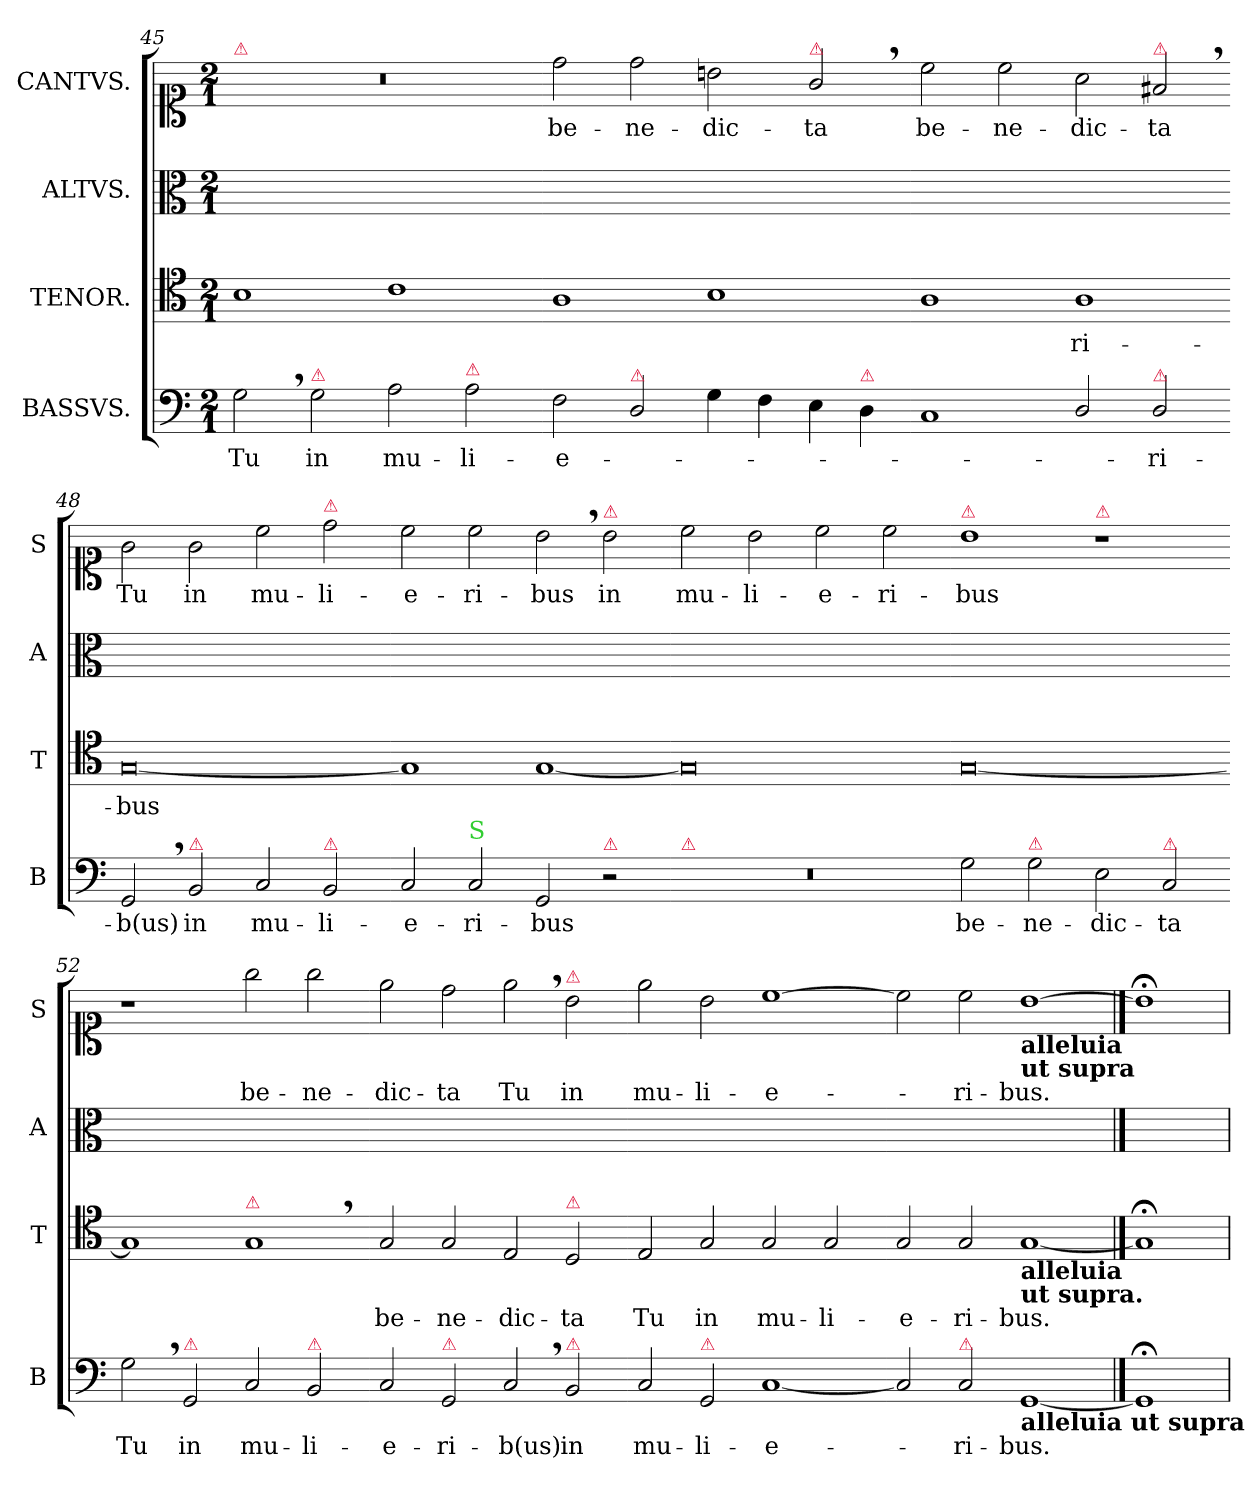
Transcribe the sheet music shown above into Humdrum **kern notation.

**kern	**text	**kern	**text	**kern	**kern	**text
*part4	*part4	*part3	*part3	*part2	*part1	*part1
*staff4	*staff4	*staff3	*staff3	*staff2	*staff1	*staff1
*I"BASSVS.	*	*I"TENOR.	*	*I"ALTVS.	*I"CANTVS.	*
*I'B	*	*I'T	*	*I'A	*I'S	*
*clefF4	*	*clefC4	*	*clefC3	*clefC1	*
*k[]	*	*k[]	*	*k[]	*k[]	*
*M2/1	*	*M2/1	*	*M2/1	*M2/1	*
=45	=45	=45	=45	=45	=45	=45
!	!	!	!	!	!LO:TX:a:color=crimson:t=⚠	!
2G,\	Tu	1B	.	0ryy	0r	.
!LO:TX:a:color=crimson:t=⚠	!	!	!	!	!	!
2G\	in	.	.	.	.	.
2A\	mu-	1c	.	.	.	.
!LO:TX:a:color=crimson:t=⚠	!	!	!	!	!	!
2A\	-li-	.	.	.	.	.
=46-	=46-	=46-	=46-	=46-	=46-	=46-
2F\	-e-	1A	.	0ryy	2dd\	be-
!LO:TX:a:color=crimson:t=⚠	!	!	!	!	!	!
2D/	.	.	.	.	2dd\	-ne-
4G\	.	1B	.	.	2bn\	-dic-
4F\	.	.	.	.	.	.
!	!	!	!	!	!LO:TX:a:color=crimson:t=⚠	!
4E\	.	.	.	.	2g,/	-ta
!LO:TX:a:color=crimson:t=⚠	!	!	!	!	!	!
4D\	.	.	.	.	.	.
=47-	=47-	=47-	=47-	=47-	=47-	=47-
!	!	!	!	!	!	!LO:LY:i
1C	.	1A	.	0ryy	2cc\	be-
!	!	!	!	!	!	!LO:LY:i
.	.	.	.	.	2cc\	-ne-
!	!	!	!	!	!	!LO:LY:i
2D/	.	1A	-ri-	.	2a\	-dic-
!	!	!	!	!	!LO:TX:a:color=crimson:t=⚠	!
!LO:TX:a:color=crimson:t=⚠	!	!	!	!	!	!
!	!	!	!	!	!	!LO:LY:i
2D/	-ri-	.	.	.	2f#X,/	-ta
=48-	=48-	=48-	=48-	=48-	=48-	=48-
2GG,/	-b(us)	[0G	-bus	0ryy	2g\	Tu
!LO:TX:a:color=crimson:t=⚠	!	!	!	!	!	!
2BB/	in	.	.	.	2g\	in
2C/	mu-	.	.	.	2cc\	mu-
!	!	!	!	!	!LO:TX:a:color=crimson:t=⚠	!
!LO:TX:a:color=crimson:t=⚠	!	!	!	!	!	!
2BB/	-li-	.	.	.	2dd\	-li-
=49-	=49-	=49-	=49-	=49-	=49-	=49-
2C/	-e-	1G]	.	0ryy	2cc\	-e-
!LO:TX:a:color=limegreen:t=S	!	!	!	!	!	!
2C/	-ri-	.	.	.	2cc\	-ri-
2GG/	-bus	[1G	.	.	2b,\	-bus
!	!	!	!	!	!LO:TX:a:color=crimson:t=⚠	!
!LO:TX:a:color=crimson:t=⚠	!	!	!	!	!	!
2r	.	.	.	.	2b\	in
=50-	=50-	=50-	=50-	=50-	=50-	=50-
!LO:TX:a:color=crimson:t=⚠	!	!	!	!	!	!
0r	.	0G]	.	0ryy	2cc\	mu-
.	.	.	.	.	2b\	-li-
.	.	.	.	.	2cc\	-e-
.	.	.	.	.	2cc\	-ri-
=51-	=51-	=51-	=51-	=51-	=51-	=51-
!	!	!	!	!	!LO:TX:a:color=crimson:t=⚠	!
2G\	be-	[0G	.	0ryy	1b	-bus
!LO:TX:a:color=crimson:t=⚠	!	!	!	!	!	!
2G\	-ne-	.	.	.	.	.
!	!	!	!	!	!LO:TX:a:color=crimson:t=⚠	!
2E\	-dic-	.	.	.	1r	.
!LO:TX:a:color=crimson:t=⚠	!	!	!	!	!	!
2C/	-ta	.	.	.	.	.
=52-	=52-	=52-	=52-	=52-	=52-	=52-
2G,\	Tu	1G]	.	0ryy	1r	.
!LO:TX:a:color=crimson:t=⚠	!	!	!	!	!	!
2GG/	in	.	.	.	.	.
!	!	!LO:TX:a:color=crimson:t=⚠	!	!	!	!
2C/	mu-	1G,	.	.	2gg\	be-
!LO:TX:a:color=crimson:t=⚠	!	!	!	!	!	!
2BB/	-li-	.	.	.	2gg\	-ne-
=53-	=53-	=53-	=53-	=53-	=53-	=53-
2C/	-e-	2G/	be-	0ryy	2ee\	-dic-
!LO:TX:a:color=crimson:t=⚠	!	!	!	!	!	!
2GG/	-ri-	2G/	-ne-	.	2dd\	-ta
2C,/	-b(us)	2E/	-dic-	.	2ee,\	Tu
!	!	!	!	!	!LO:TX:a:color=crimson:t=⚠	!
!	!	!LO:TX:a:color=crimson:t=⚠	!	!	!	!
!LO:TX:a:color=crimson:t=⚠	!	!	!	!	!	!
2BB/	in	2D/	-ta	.	2b\	in
=54-	=54-	=54-	=54-	=54-	=54-	=54-
2C/	mu-	2E/	Tu	0ryy	2ee\	mu-
!LO:TX:a:color=crimson:t=⚠	!	!	!	!	!	!
2GG/	-li-	2G/	in	.	2b\	-li-
[1C	-e-	2G/	mu-	.	[1cc	-e-
.	.	2G/	-li-	.	.	.
=55-	=55-	=55-	=55-	=55-	=55-	=55-
2C]	.	2G/	-e-	0ryy	2cc]	.
!LO:TX:a:color=crimson:t=⚠	!	!	!	!	!	!
2C/	-ri-	2G/	-ri-	.	2cc\	-ri-
!	!	!	!	!	!LO:TX:b:B:t=alleluia \nut supra	!
!	!	!LO:TX:b:B:t=alleluia \nut supra.	!	!	!	!
!LO:TX:b:B:t=alleluia ut supra	!	!	!	!	!	!
[1GG	-bus.	[1G	-bus.	.	[1b	-bus.
==56	==56	==56	==56	==56	==56	==56
1GG;<]	.	1G;<]	.	1ryy	1b;<]	.
=	=	=	=	=	=	=
*-	*-	*-	*-	*-	*-	*-
